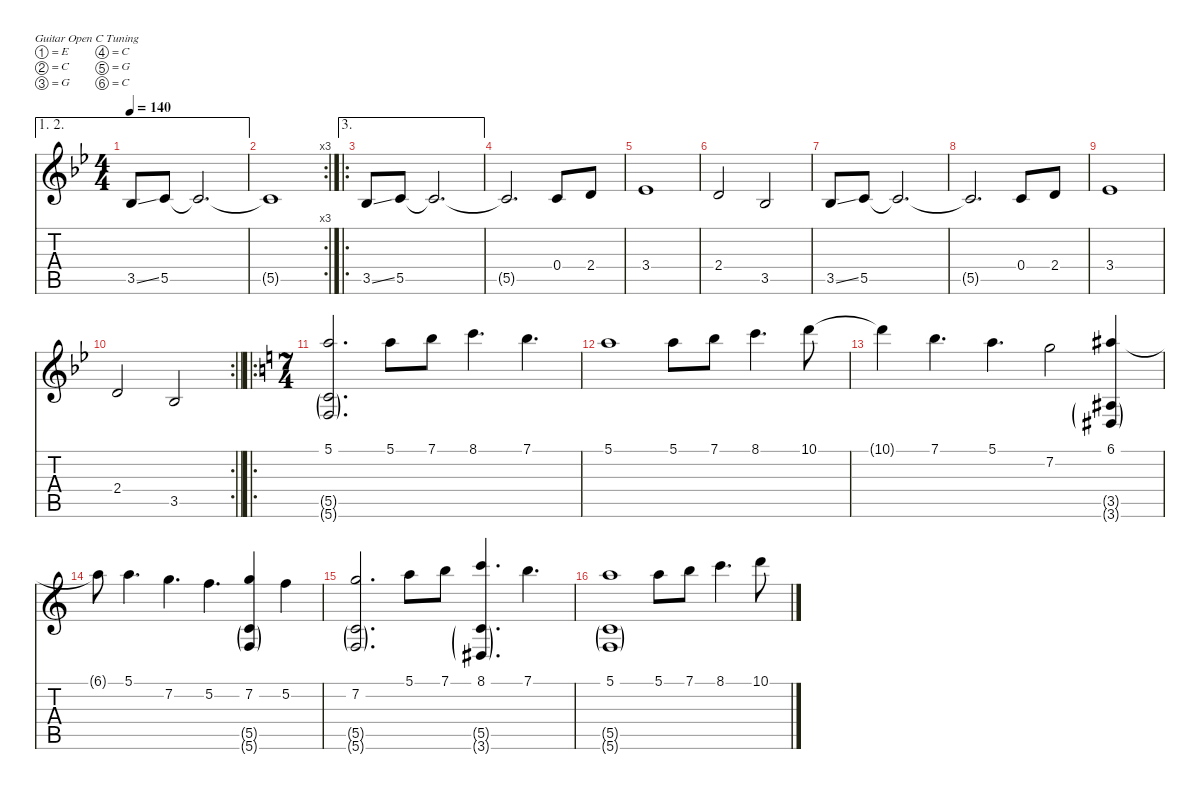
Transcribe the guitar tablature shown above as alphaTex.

\defaultSystemsLayout 4
\hideDynamics
\bracketExtendMode nobrackets
\singleTrackTrackNamePolicy hidden
\multiTrackTrackNamePolicy hidden
\firstSystemTrackNameMode fullname
\otherSystemsTrackNameOrientation horizontal
\track ("Guitar 1" "od.guit.") {mute instrument overdrivenguitar}
\staff {score tabs}
\tuning (E4 C4 G3 C3 G2 C2)
\ae (1 2)
\ts (4 4)
\tempo 140
\clef g2
\ks gminor
3.5{ss acc b}.8{dy f beam Up} 5.5{acc forcenatural}.8{beam Up} 5.5{t acc forcenatural}.2{d beam Up} |
\rc 3
5.5{t acc forcenatural}.1{beam Up} |
\ae 3
\ro
3.5{ss acc b}.8{beam Up} 5.5{acc forcenatural}.8{beam Up} 5.5{t acc forcenatural}.2{d beam Up} |
5.5{t acc forcenatural}.2{d beam Up} 0.4{acc forcenatural}.8{beam Up} 2.4{acc forcenatural}.8{beam Up} |
3.4{acc b}.1{beam Up} |
2.4{acc forcenatural}.2{beam Up} 3.5{acc b}.2{beam Up} |
3.5{ss acc b}.8{beam Up} 5.5{acc forcenatural}.8{beam Up} 5.5{t acc forcenatural}.2{d beam Up} |
5.5{t acc forcenatural}.2{d beam Up} 0.4{acc forcenatural}.8{beam Up} 2.4{acc forcenatural}.8{beam Up} |
3.4{acc b}.1{beam Up} |
\rc 2
\barLineRight lightlight
2.4{acc forcenatural}.2{beam Up} 3.5{acc b}.2{beam Up} |
\ro
\ts (7 4)
\beaming (8 6 4 4)
\ks aminor
(5.1 5.5{g} 5.6{g}).2{d beam Up} 5.1.8{beam Down} 7.1.8{beam Down} 8.1.4{d beam Down} 7.1.4{d beam Down} |
5.1.1{beam Down} 5.1.8{beam Down} 7.1.8{beam Down} 8.1.4{d beam Down} 10.1.8{beam Down} |
10.1{t}.4{beam Down} 7.1.4{d beam Down} 5.1.4{d beam Down} 7.2.2{beam Down} (6.1{acc #} 3.5{g acc #} 3.6{g acc #}).4{beam Up} |
6.1{t acc #}.8{beam Down} 5.1.4{d beam Down} 7.2.4{d beam Down} 5.2.4{d beam Down} (7.2 5.5{g} 5.6{g}).4{beam Up} 5.2.4{beam Down} |
(7.2 5.5{g} 5.6{g}).2{d beam Up} 5.1.8{beam Down} 7.1.8{beam Down} (8.1 5.5{g} 3.6{g acc #}).4{d beam Up} 7.1.4{d beam Down} |
(5.1 5.5{g} 5.6{g}).1{beam Up} 5.1.8{beam Down} 7.1.8{beam Down} 8.1.4{d beam Down} 10.1.8{beam Down}
